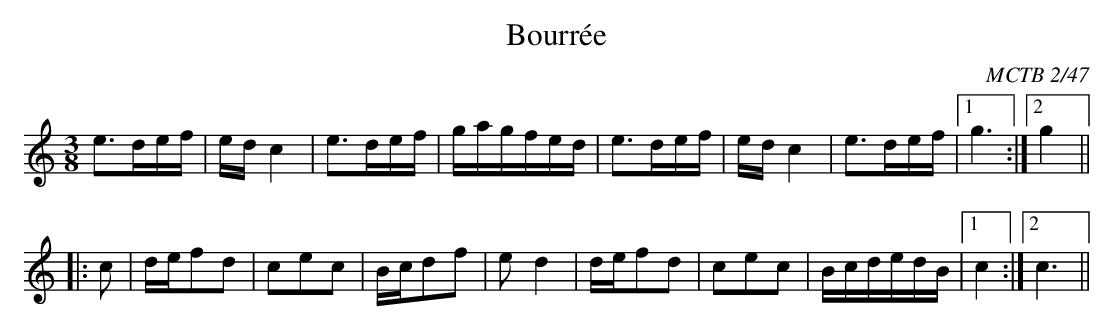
X:1
T:Bourrée
C:MCTB 2/47
M:3/8
L:1/16
K:C
e3def|edc4|e3def|gagfed|\
e3def|edc4|e3def|1 g6:|2 g4||
|:c2|def2d2|c2e2c2|Bcd2f2|e2d4|\
def2d2|c2e2c2|BcdedB|1 c4:|2 c6||
